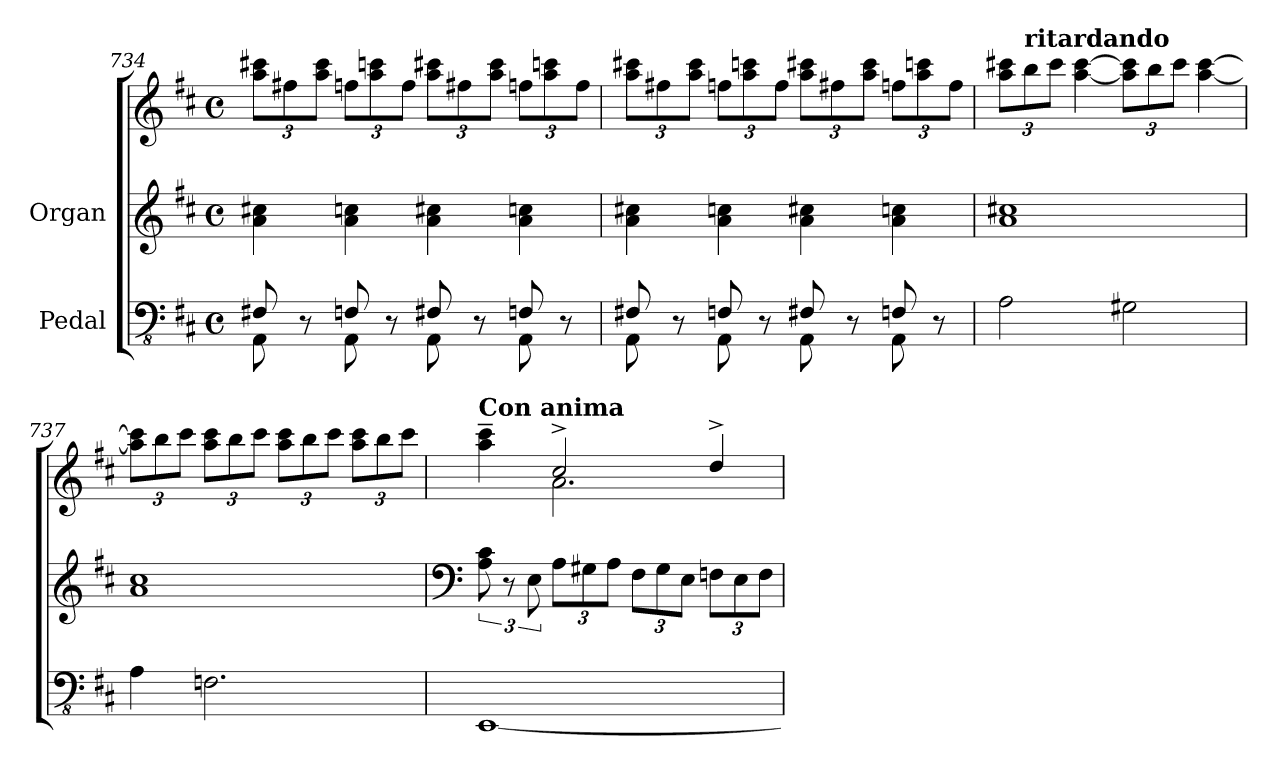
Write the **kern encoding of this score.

**kern	**kern	**kern
*part2	*part1	*part1
*staff3	*staff2	*staff1
*I"Pedal	*I"Organ	*
!!LO:LB:g=z
*clefFv4	*clefG2	*clefG2
*k[f#c#]	*k[f#c#]	*k[f#c#]
*M4/4	*M4/4	*M4/4
*met(c)	*met(c)	*met(c)
=734	=734	=734
*^	*	*
*	*	*	*Xbrackettup
8FF#X/	8AAA\	4a\ 4cc#X\	12aa\ 12ccc#X\L
.	.	.	12ff#X\
8r	8ryy	.	.
.	.	.	12aa\ 12ccc#\J
8FFn/	8AAA\	4a\ 4ccn\	12ffn\L
.	.	.	12aa\ 12cccn\
8r	8ryy	.	.
.	.	.	12ff\J
8FF#X/	8AAA\	4a\ 4cc#X\	12aa\ 12ccc#X\L
.	.	.	12ff#X\
8r	8ryy	.	.
.	.	.	12aa\ 12ccc#\J
8FFn/	8AAA\	4a\ 4ccn\	12ffn\L
.	.	.	12aa\ 12cccn\
8r	8ryy	.	.
.	.	.	12ff\J
=735	=735	=735	=735
8FF#X/	8AAA\	4a\ 4cc#X\	12aa\ 12ccc#X\L
.	.	.	12ff#X\
8r	8ryy	.	.
.	.	.	12aa\ 12ccc#\J
8FFn/	8AAA\	4a\ 4ccn\	12ffn\L
.	.	.	12aa\ 12cccn\
8r	8ryy	.	.
.	.	.	12ff\J
8FF#X/	8AAA\	4a\ 4cc#X\	12aa\ 12ccc#X\L
.	.	.	12ff#X\
8r	8ryy	.	.
.	.	.	12aa\ 12ccc#\J
8FFn/	8AAA\	4a\ 4ccn\	12ffn\L
.	.	.	12aa\ 12cccn\
8r	8ryy	.	.
.	.	.	12ff\J
*v	*v	*	*
!!LO:LB:g=z
=736	=736	=736
2AA\	1a 1cc#X	12aa\ 12ccc#X\L
!	!	!LO:TX:a:B:t=ritardando
.	.	12bb\
.	.	12ccc#\J
*	*	*MM158
.	.	[4aa\ [4ccc#\
*	*	*MM150
2GG#X\	.	12aa\] 12ccc#\]L
.	.	12bb\
.	.	12ccc#\J
*	*	*MM140
.	.	[4aa\ [4ccc#\
=737	=737	=737
*	*	*MM137
4AA\	1a 1cc#	12aa\] 12ccc#\]L
.	.	12bb\
.	.	12ccc#\J
2.FFn\	.	12aa\ 12ccc#\L
.	.	12bb\
.	.	12ccc#\J
.	.	12aa\ 12ccc#\L
.	.	12bb\
.	.	12ccc#\J
.	.	12aa\ 12ccc#\L
.	.	12bb\
.	.	12ccc#\J
=738	=738	=738
*	*clefF4	*
*	*	*MM144
*	*	*^
!	!	!LO:TX:a:B:t=Con anima	!
[1EEE	12A\ 12c#\	4aa\~ 4ccc#\~	4ryy
.	12r	.	.
.	12E\	.	.
*	*Xbrackettup	*	*
.	12A\L	2cc#^/	2.a\
.	12G#X\	.	.
.	12A\J	.	.
.	12F#\L	.	.
.	12G#\	.	.
.	12E\J	.	.
.	12Fn\L	4dd^/	.
.	12E\	.	.
.	12F\J	.	.
*	*	*v	*v
=	=	=
*-	*-	*-
